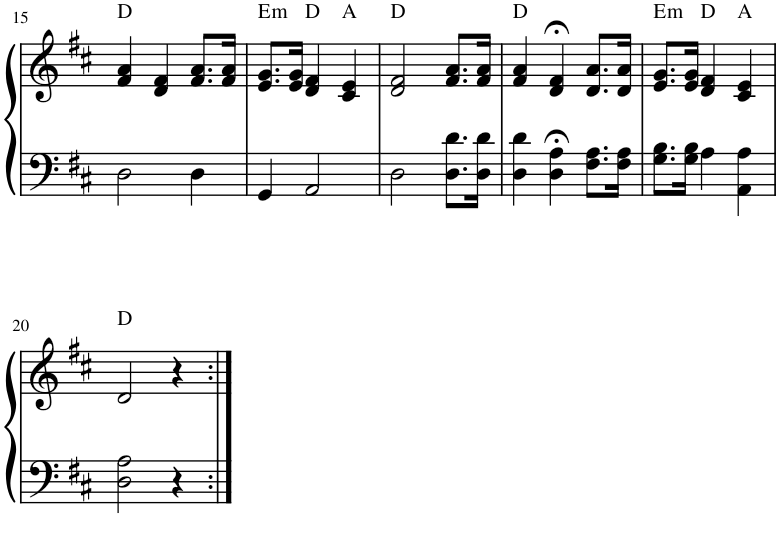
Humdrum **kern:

**kern	**kern	**harte
*part1	*part1	*part1
*staff2	*staff1	*
*I"Piano	*	*
*I'Pno.	*	*
!!LO:PB:g=z
*clefF4	*clefG2	*
*k[f#c#]	*k[f#c#]	*
*M3/4	*M3/4	*
=15	=15	=15
2D\	4f#/ 4a/	D:maj
.	4d/ 4f#/	.
4D\	8.f#/ 8.a/L	.
.	16f#/ 16a/Jk	.
=16	=16	=16
!	!	!LO:H:kt=m
4GG/	8.e/ 8.g/L	E:min
.	16e/ 16g/Jk	.
2AA/	4d/ 4f#/	D:maj
.	4c#/ 4e/	A:maj
=17	=17	=17
2D\	2d/ 2f#/	D:maj
8.D\ 8.d\L	8.f#/ 8.a/L	.
16D\ 16d\Jk	16f#/ 16a/Jk	.
=18	=18	=18
4D\ 4d\	4f#/ 4a/	D:maj
4D\;< 4A\;<	4d/;< 4f#/;<	.
8.F#\ 8.A\L	8.d/ 8.a/L	.
16F#\ 16A\Jk	16d/ 16a/Jk	.
=19	=19	=19
!	!	!LO:H:kt=m
8.G\ 8.B\L	8.e/ 8.g/L	E:min
16G\ 16B\Jk	16e/ 16g/Jk	.
4A\	4d/ 4f#/	D:maj
4AA\ 4A\	4c#/ 4e/	A:maj
!!LO:LB:g=z
=20	=20	=20
2D\ 2A\	2d/	D:maj
4r	4r	.
=:|!	=:|!	=:|!
*-	*-	*-
